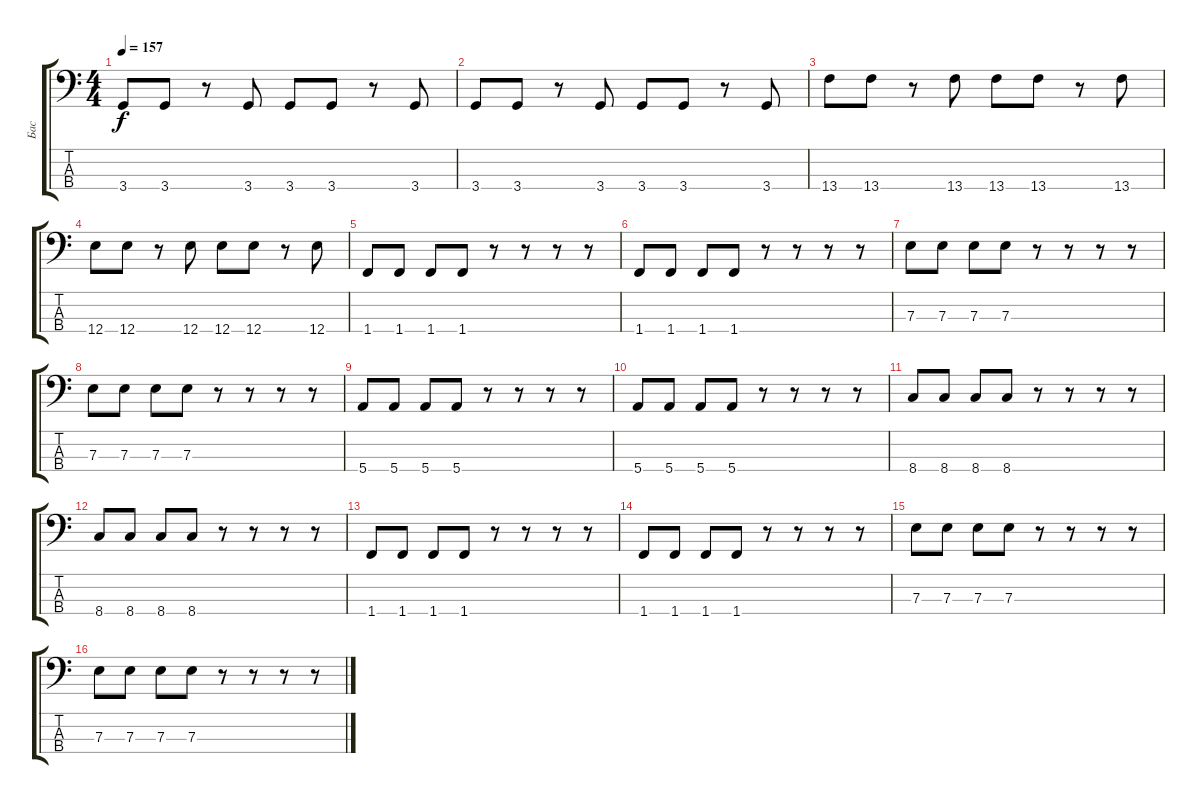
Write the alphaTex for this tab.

\track ("Бас" "Бас") {instrument electricbassfinger}
\staff {score tabs}
\tuning (G2 D2 A1 E1) {hide}
\ts (4 4)
\tempo 157
\clef f4
\ks c
3.4.8{dy f} 3.4.8 r.8 3.4.8 3.4.8 3.4.8 r.8 3.4.8 |
3.4.8 3.4.8 r.8 3.4.8 3.4.8 3.4.8 r.8 3.4.8 |
13.4.8 13.4.8 r.8 13.4.8 13.4.8 13.4.8 r.8 13.4.8 |
12.4.8 12.4.8 r.8 12.4.8 12.4.8 12.4.8 r.8 12.4.8 |
1.4.8 1.4.8 1.4.8 1.4.8 r.8 r.8 r.8 r.8 |
1.4.8 1.4.8 1.4.8 1.4.8 r.8 r.8 r.8 r.8 |
7.3.8 7.3.8 7.3.8 7.3.8 r.8 r.8 r.8 r.8 |
7.3.8 7.3.8 7.3.8 7.3.8 r.8 r.8 r.8 r.8 |
5.4.8 5.4.8 5.4.8 5.4.8 r.8 r.8 r.8 r.8 |
5.4.8 5.4.8 5.4.8 5.4.8 r.8 r.8 r.8 r.8 |
8.4.8 8.4.8 8.4.8 8.4.8 r.8 r.8 r.8 r.8 |
8.4.8 8.4.8 8.4.8 8.4.8 r.8 r.8 r.8 r.8 |
1.4.8 1.4.8 1.4.8 1.4.8 r.8 r.8 r.8 r.8 |
1.4.8 1.4.8 1.4.8 1.4.8 r.8 r.8 r.8 r.8 |
7.3.8 7.3.8 7.3.8 7.3.8 r.8 r.8 r.8 r.8 |
7.3.8 7.3.8 7.3.8 7.3.8 r.8 r.8 r.8 r.8
